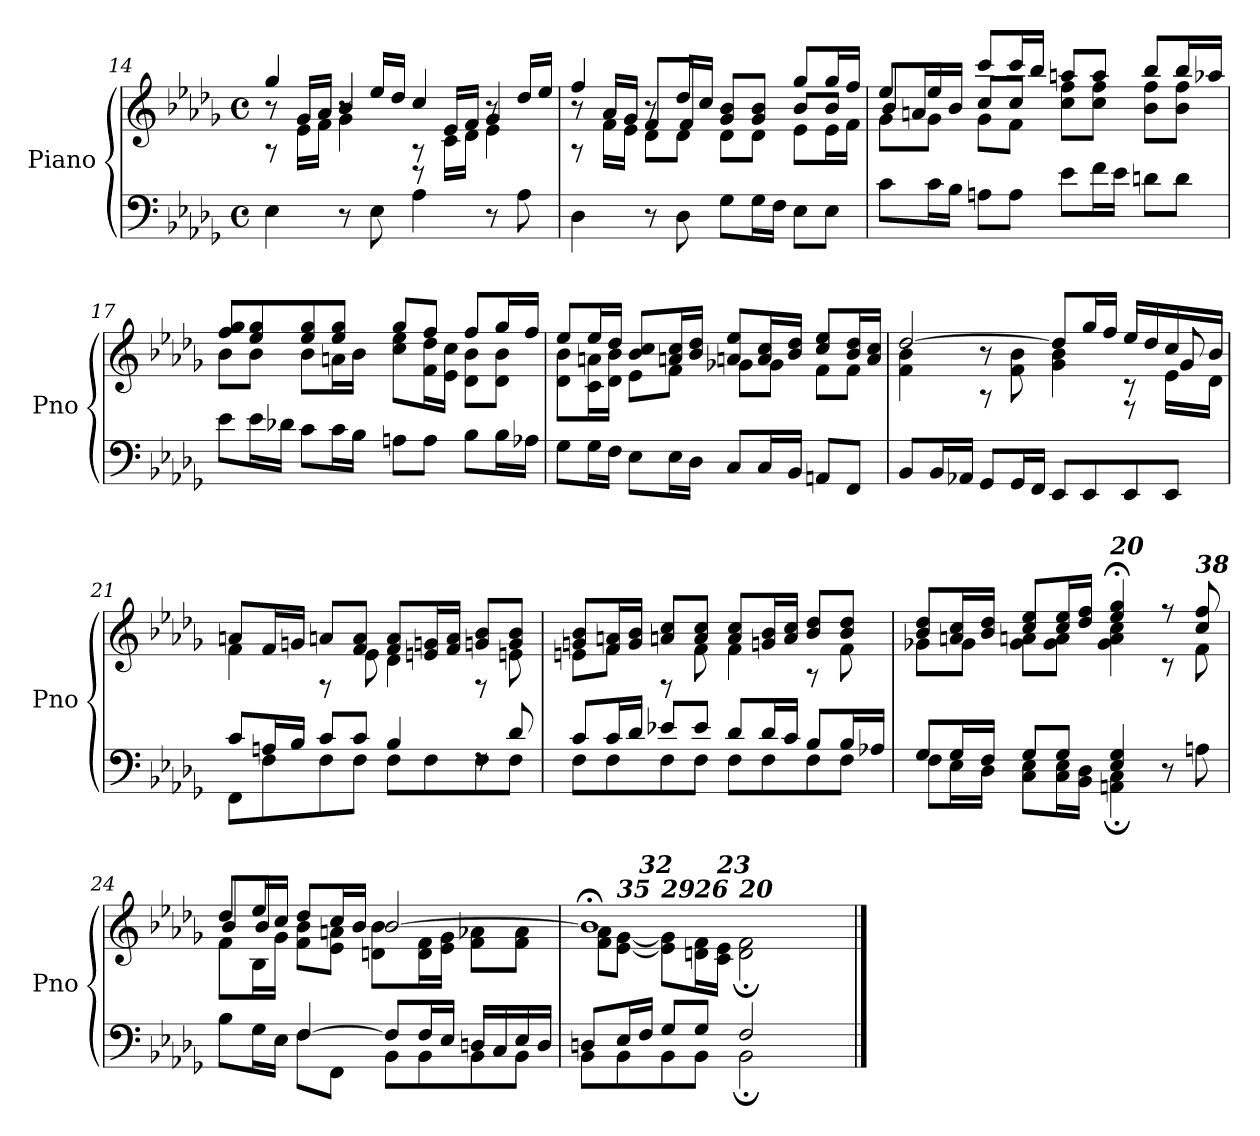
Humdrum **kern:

**kern	**kern
*part1	*part1
*staff2	*staff1
*I"Piano	*
*I'Pno	*
*clefF4	*clefG2
*k[b-e-a-d-g-]	*k[b-e-a-d-g-]
*M4/4	*M4/4
*met(c)	*met(c)
=14	=14
*	*^
*	*	*^
4E-\	4gg-/	8rA	8r
.	.	16e-\LL	16g-/LL
.	.	16f\JJ	16a-/JJ
8r	8r	4g-\	4b-/
8E-\	16ee-/LL	.	.
.	16dd-/JJ	.	.
4A-\	4cc/	8rD	8rA
.	.	16c\LL	16e-/LL
.	.	16d-\JJ	16f/JJ
8r	8r	4e-\	4g-/
8A-\	16dd-/LL	.	.
.	16ee-/JJ	.	.
!!LO:LB:g=z	!!	!!
=15	=15	=15	=15
4D-\	4ff/	8rA	8r
.	.	16f\LL	16a-/LL
.	.	16e-\JJ	16g-/JJ
8r	8r	8d-\L	8f/L
8D-\	16dd-/LL	8d-\J	8f/J
.	16cc/JJ	.	.
8G-\L	8g-/ 8b-/L	8d-\L	4ryy
16G-\L	8g-/ 8b-/J	8d-\J	.
16F\JJ	.	.	.
8E-\L	8gg-/L	8e-\L	8b-/L
8E-\J	16gg-/L	16e-\L	8b-/J
.	16ff/JJ	16f\JJ	.
=16	=16	=16	=16
8c\L	8ee-/L	8g-\L	8b-/L
16c\L	8ee-/J	8g-\J	16an/L
16B-\JJ	.	.	16b-/JJ
8An\L	8ccc/L	8g-\L	8cc/L
8A\J	16ccc/L	8f\J	8cc/J
.	16bb-/JJ	.	.
8e-\L	8aan/L	8cc\ 8ff\L	2ryy
16f\L	8aa/J	8cc\ 8ff\J	.
16e-\JJ	.	.	.
8dn\L	8bb-/L	8b-\ 8ff\L	.
8d\J	16bb-/L	8b-\ 8ff\J	.
.	16aa-X/JJ	.	.
*	*	*v	*v
=17	=17	=17
8e-\L	8ff/ 8gg-/L	8b-\L
16e-\L	8ee-/ 8gg-/	8b-\J
16d-X\JJ	.	.
8c\L	8ee-/ 8gg-/	8b-\L
16c\L	8ee-/ 8gg-/J	16an\L
16B-\JJ	.	16b-\JJ
!!LO:LB:g=z	!!
=18-	=18-	=18-
8An\L	8gg-/L	8cc\ 8ee-\L
8A\J	8ff/J	16f\ 16dd-\L
.	.	16e-\ 16cc\JJ
8B-\L	8ff/L	8d-\ 8b-\L
16B-\L	16gg-/L	8d-\ 8b-\J
16A-X\JJ	16ff/JJ	.
=19	=19	=19
8G-\L	8ee-/L	8d-\ 8b-\L
16G-\L	16ee-/L	16c\ 16an\L
16F\JJ	16dd-/JJ	16d-\ 16b-\JJ
8E-\L	8b-/ 8cc/L	8e-\L
16E-\L	16an/ 16cc/L	8f\J
16D-\JJ	16b-/ 16dd-/JJ	.
8C/L	8an/ 8ee-/L	8g-X\L
16C/L	16a/ 16cc/L	8g-\J
16BB-/JJ	16b-/ 16dd-/JJ	.
8AAn/L	8cc/ 8ee-/L	8f\L
8FF/J	16b-/ 16dd-/L	8f\J
.	16a/ 16cc/JJ	.
=20	=20	=20
*	*	*^
8BB-/L	[2dd-/	4f\ 4b-\	4ryy
16BB-/L	.	.	.
16AA-X/JJ	.	.	.
8GG-/L	.	8rA	8r
16GG-/L	.	8f\ 8b-\	4.ryy
16FF/JJ	.	.	.
8EE-/L	8dd-/L]	4g-\ 4b-\	.
8EE-/	16gg-/L	.	.
.	16ff/JJ	.	.
8EE-/	16ee-/LL	8rF	8rc
.	16dd-/	.	.
8EE-/J	16cc/	16e-\LL	8g-/
.	16b-/JJ	16d-\JJ	.
*	*	*v	*v
!!LO:LB:g=z
=21	=21	=21
*^	*	*
8c/L	8FF\L	8an/L	4f\
16An/L	8F\	16f/L	.
16B-/JJ	.	16gn/JJ	.
8c/L	8F\	8an/L	8rF
8c/J	8F\J	8f/ 8a/J	8e-\
4B-/	8F\L	8f/ 8a/L	4d-\
.	8F\	16en/ 16gn/L	.
.	.	16f/ 16a/JJ	.
8rF	8F\	8gn/ 8b-/L	8rF
8d-/	8F\J	8g/ 8b-/J	8en\
=22	=22	=22	=22
8c/L	8F\L	8gn/ 8b-/L	8en\L
16c/L	8F\	16f/ 16an/L	8f\J
16d-/JJ	.	16g/ 16b-/JJ	.
8e-X/L	8F\	8an/ 8cc/L	8rF
8e-/J	8F\J	8a/ 8cc/J	8f\
8d-/L	8F\L	8a/ 8cc/L	4f\
16d-/L	8F\	16gn/ 16b-/L	.
16c/JJ	.	16a/ 16cc/JJ	.
8B-/L	8F\	8b-/ 8dd-/L	8rA
16B-/L	8F\J	8b-/ 8dd-/J	8f\
16A-X/JJ	.	.	.
!!LO:LB:g=z	!!
=23	=23	=23	=23
8G-/L	8F\L	8b-/ 8dd-/L	8g-X\L
16G-/L	16E-\L	16an/ 16cc/L	8g-\J
16F/JJ	16D-\JJ	16b-/ 16dd-/JJ	.
8G-/L	8C\ 8E-\L	8cc/ 8ee-/L	8g-\ 8an\L
8G-/J	16C\ 16E-\L	16cc/ 16ee-/L	8g-\ 8a\J
.	16BB-\ 16D-\JJ	16dd-/ 16ff/JJ	.
!	!	!LO:TX:a:Bi:t=20	!
4E-/ 4G-/	4AAn\; 4C\;	4ee-/;< 4gg-/;<	4g-\ 4a\ 4cc\
8r	4ryy	8r	8rc
!	!	!LO:TX:a:Bi:t=38	!
8An\	.	8cc/ 8ff/	8f\
=24	=24	=24	=24
*	*	*	*^
8B-\L	4ryy	8dd-/L	8f\L	8b-/L
16G-\L	.	16ee-/L	16B-\L	8b-\J
16E-\JJ	.	16cc/JJ	16g-\JJ	.
[4F/	8F\L	8dd-/L	8f\ 8b-\L	2.ryy
.	8FF\J	16cc/L	8e-\ 8an\J	.
.	.	16b-/JJ	.	.
8F/L]	8BB-\L	[2b-/	8dn\ 8b-\L	.
16F/L	8BB-\	.	16d\ 16f\L	.
16E-/JJ	.	.	16e-\ 16g-\JJ	.
16Dn/LL	8BB-\	.	8f\ 8a-X\L	.
16C/	.	.	.	.
16E-/	8BB-\J	.	8f\ 8a-\J	.
16D/JJ	.	.	.	.
=25	=25	=25	=25	=25
8Dn/L	8BB-\L	1b-;<]	8f\ 8a-\L	8.ryy
!	!	!	!LO:TX:a:Bi:t=35	!
16E-/L	8BB-\	.	[8e-\ [8g-\J	.
!	!	!	!	!LO:TX:a:Bi:t=32
16F/JJ	.	.	.	2ryy
!	!	!	!LO:TX:a:Bi:t=29	!
8G-/L	8BB-\	.	8e-\] 8g-\]L	.
!	!	!	!LO:TX:a:Bi:t=26	!
8G-/J	8BB-\J	.	16dn\ 16f\L	.
!	!	!	!LO:TX:a:Bi:t=23	!
.	.	.	16c\ 16e-\JJ	.
!	!	!	!LO:TX:a:Bi:t=20	!
2F/	2BB-;\	.	2d\; 2f\;	.
.	.	.	.	4ryy
.	.	.	.	16ryy
*v	*v	*	*	*
*	*v	*v	*v
==	==
*-	*-
